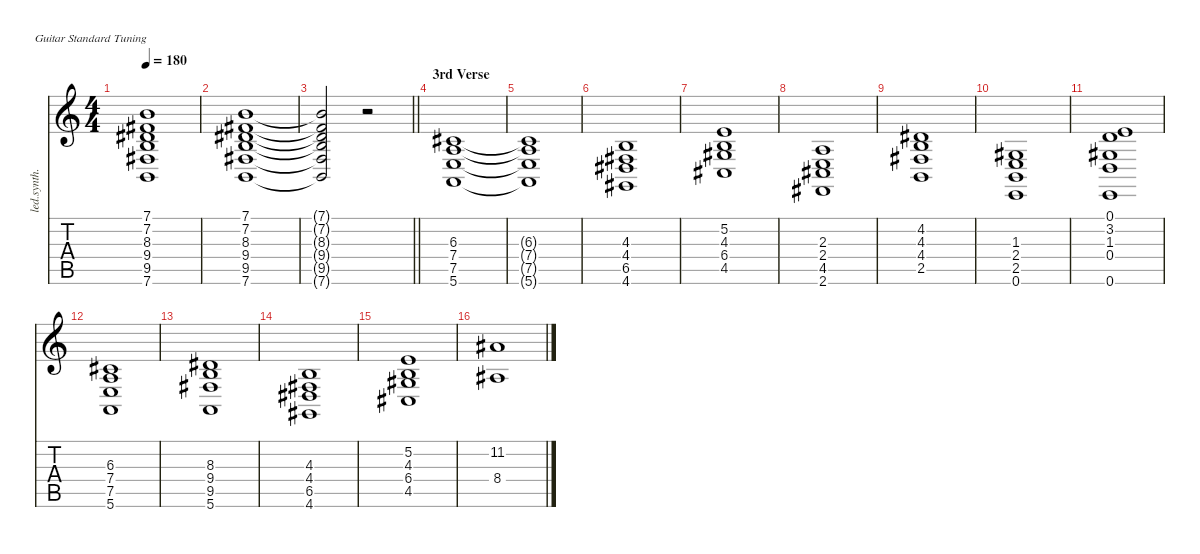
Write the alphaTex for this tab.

\defaultSystemsLayout 4
\hideDynamics
\bracketExtendMode nobrackets
\otherSystemsTrackNameOrientation horizontal
\track ("Keyboard: Tsugumi Kotobuki" "led.synth.") {instrument lead1square}
\staff {score tabs}
\tuning (E4 B3 G3 D3 A2 E2)
\ts (4 4)
\tempo 180
\clef g2
\ks c
(7.1{t} 7.2{t acc #} 8.3{t acc #} 9.4{t} 9.5{t acc #} 7.6{t}).1{dy f} |
(7.1 7.2{acc #} 8.3{acc #} 9.4 9.5{acc #} 7.6).1 |
\barLineRight lightlight
(7.1{t} 7.2{t acc #} 8.3{t acc #} 9.4{t} 9.5{t acc #} 7.6{t}).2 r.2 |
\section ("" "3rd Verse")
(6.3{acc #} 7.4 7.5 5.6).1 |
(6.3{t acc #} 7.4{t} 7.5{t} 5.6{t}).1 |
(4.3 4.4{acc #} 6.5{acc #} 4.6{acc #}).1 |
(5.2 4.3 6.4{acc #} 4.5{acc #}).1 |
(2.3 2.4 4.5{acc #} 2.6{acc #}).1 |
(4.2{acc #} 4.3 4.4{acc #} 2.5).1 |
(1.3{acc #} 2.4 2.5 0.6).1 |
(0.1 3.2 1.3{acc #} 0.4 0.6).1 |
(6.3{acc #} 7.4 7.5 5.6).1 |
(8.3{acc #} 9.4 9.5{acc #} 5.6).1 |
(4.3 4.4{acc #} 6.5{acc #} 4.6{acc #}).1 |
(5.2 4.3 6.4{acc #} 4.5{acc #}).1 |
(11.2{acc #} 8.4{acc #}).1
